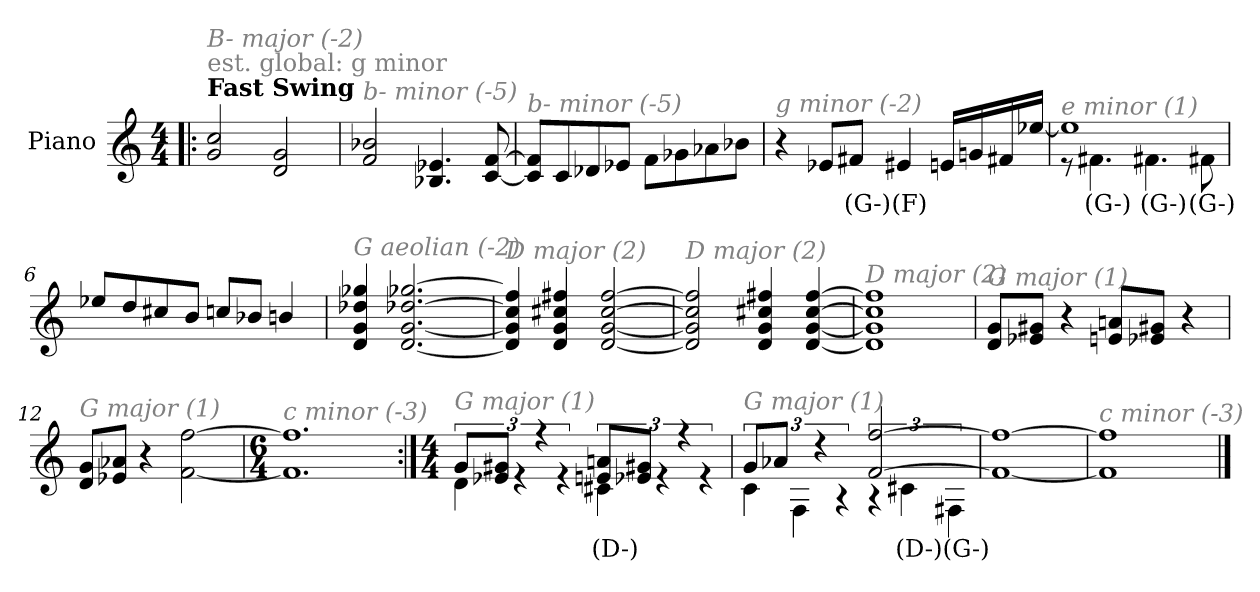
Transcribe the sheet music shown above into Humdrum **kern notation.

**kern	**text
*part1	*part1
*staff1	*staff1
*I"Piano	*
*I'Pno.	*
*clefG2	*
*k[]	*
*M4/4	*
*MM240	*
=1!|:	=1!|:
!LO:TX:B:t=Fast Swing	!
!LO:TX:a:color=#808080:t=est. global&colon; g minor	!
!LO:TX:i:color=#808080:t=B- major (-2)	!
2g/ 2cc/	.
2d/ 2g/	.
=2	=2
!LO:TX:i:color=#808080:t=b- minor (-5)	!
2f/ 2b-X/	.
4.B-X/ 4.e-X/	.
[8c/ [8f/	.
=3	=3
!LO:TX:i:color=#808080:t=b- minor (-5)	!
8c/] 8f/]L	.
8c/	.
8d-X/	.
8e-X/J	.
8f\L	.
8g-X\	.
8a-X\	.
8b-X\J	.
!!LO:LB:g=z
=4	=4
!LO:TX:i:color=#808080:t=g minor (-2)	!
4r	.
8e-X/L	.
8f#Xi/J	(G-)
4e#Xi/	(F)
16en/LL	.
16gn/	.
16f#X/	.
[16ee-X/JJ	.
=5	=5
*^	*
!LO:TX:i:color=#808080:t=e minor (1)	!	!
1ee-]	8r	.
.	4.f#Xi\	(G-)
.	4.f#Xi\	(G-)
.	8f#Xi\	(G-)
=6	=6	=6
!LO:TX:i:color=#808080:t=G aeolian (-2)	!	!
*v	*v	*
8ee-X/L	.
8dd/	.
8cc#Xj/	.
8b/J	.
8ccn/L	.
8b-X/J	.
4bn/	.
!!LO:LB:g=z
=7	=7
!LO:TX:i:color=#808080:t=G aeolian (-2)	!
4d/ 4g/ 4dd-Xi/ 4gg-Xi/	.
[2.d/ [2.g/ [2.dd-Xi/ [2.gg-Xi/	.
=8	=8
!LO:TX:i:color=#808080:t=D major (2)	!
4d/] 4g/] 4cc#/] 4ff#/]	.
4d/ 4g/ 4cc#X/ 4ff#X/	.
[2d/ [2g/ [2cc#/ [2ff#/	.
=9	=9
!LO:TX:i:color=#808080:t=D major (2)	!
2d/] 2g/] 2cc#/] 2ff#/]	.
4d/ 4g/ 4cc#X/ 4ff#X/	.
[4d/ [4g/ [4cc#/ [4ff#/	.
=10	=10
!LO:TX:i:color=#808080:t=D major (2)	!
1d] 1g] 1cc#] 1ff#]	.
!!LO:LB:g=z
=11	=11
!LO:TX:i:color=#808080:t=G major (1)	!
8d/ 8g/L	.
8e-X/ 8g#Xi/J	.
4r	.
8en/ 8an/L	.
8e-X/ 8g#Xi/J	.
4r	.
=12	=12
!LO:TX:i:color=#808080:t=G major (1)	!
8d/ 8g/L	.
8e-X/ 8a-X/J	.
4r	.
[2f\ [2ff\	.
=13	=13
*M6/4	*
!LO:TX:i:color=#808080:t=c minor (-3)	!
1.f] 1.ff]	.
!!LO:LB:g=z
=14:|!	=14:|!
*M4/4	*
*^	*
!LO:TX:i:color=#808080:t=G major (1)	!	!
8g/L	6d\	.
8e-X/ 8g#Xi/J	.	.
.	6re	.
4r	.	.
.	6re	.
8en/ 8an/L	6c#Xi\	(D-)
8e-X/ 8g#Xi/J	.	.
.	6re	.
4r	.	.
.	6re	.
=15	=15	=15
!LO:TX:i:color=#808080:t=G major (1)	!	!
8g/L	6c\	.
8a-X/J	.	.
.	6F\	.
4r	.	.
.	6rA	.
[2f/ [2ff/	6rA	.
.	6c#Xi\	(D-)
.	6F#Xi\	(G-)
=16	=16	=16
!LO:TX:i:color=#808080:t=c minor (-3)	!	!
*v	*v	*
1f_ 1ff_	.
=17	=17
!LO:TX:i:color=#808080:t=c minor (-3)	!
1f] 1ff]	.
==	==
*-	*-
